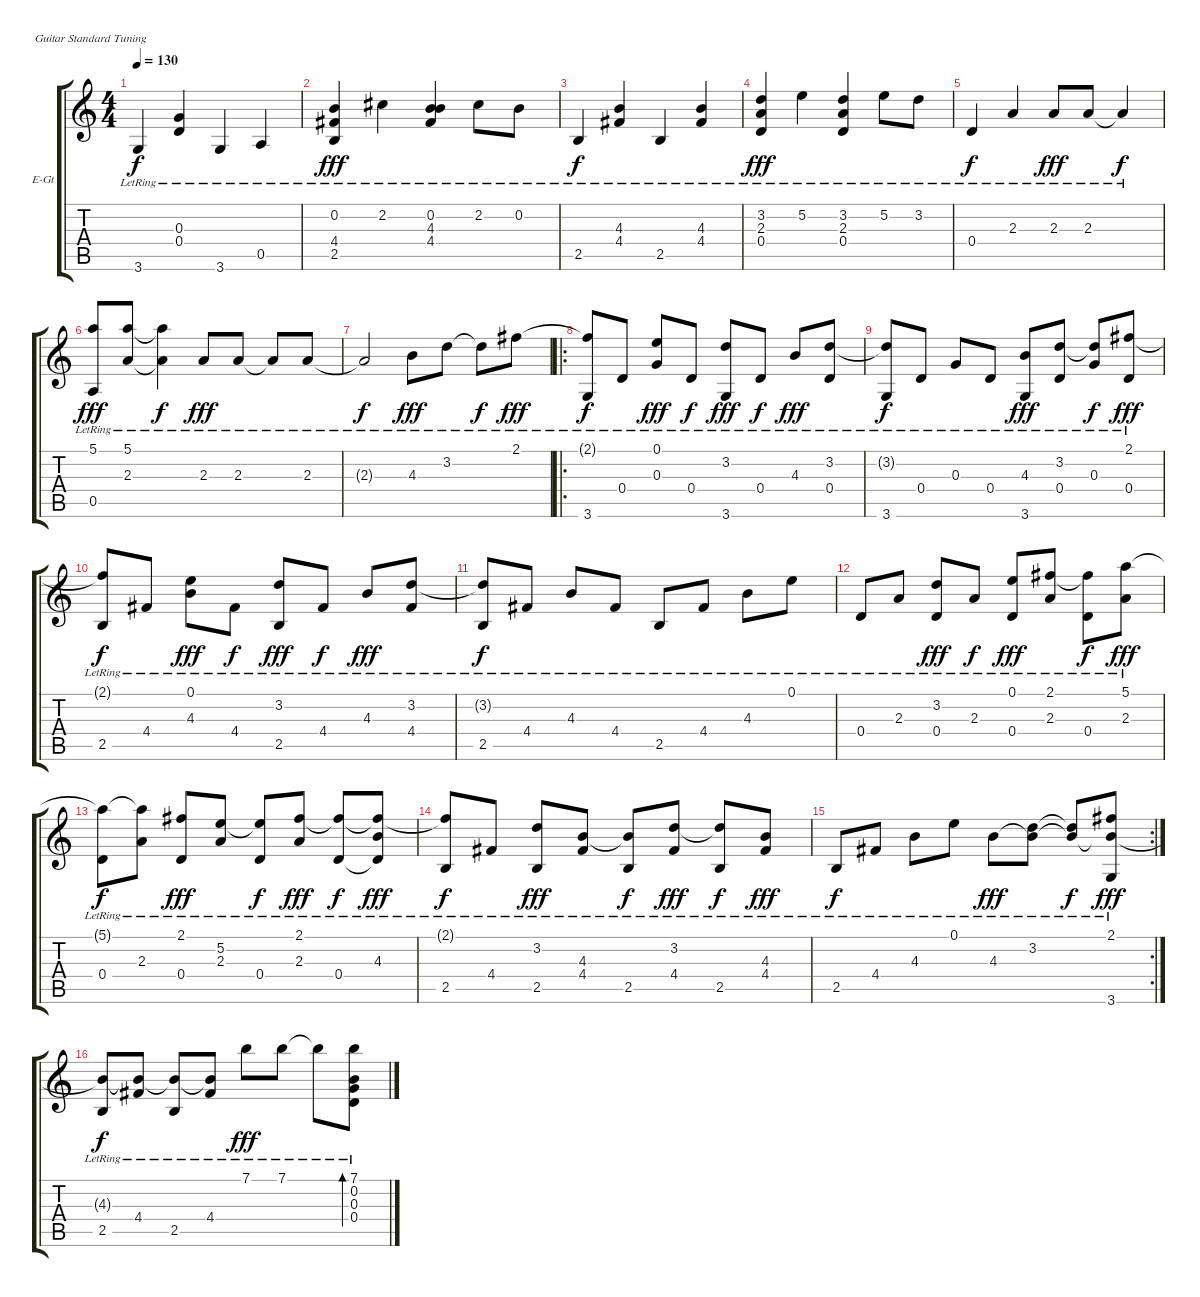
\bracketExtendMode groupsimilarinstruments
\firstSystemTrackNameOrientation horizontal
\otherSystemsTrackNameOrientation horizontal
\track ("Electric Guitar" "E-Gt") {instrument distortionguitar}
\staff {score tabs}
\tuning (E4 B3 G3 D3 A2 E2)
\ts (4 4)
\tempo 130
\clef g2
\ks c
3.6{lr}.4{dy f} (0.3{lr} 0.4{lr}).4 3.6{lr}.4 0.5{lr}.4 |
(0.2{lr} 4.4{lr} 2.5{lr}).4{dy fff} 2.2{lr}.4 (0.2{lr} 4.3{lr} 4.4{lr}).4 2.2{lr}.8 0.2{lr}.8 |
2.5{lr}.4{dy f} (4.3{lr} 4.4{lr}).4 2.5{lr}.4 (4.3{lr} 4.4{lr}).4 |
(3.2{lr} 2.3{lr} 0.4{lr}).4{dy fff} 5.2{lr}.4 (3.2{lr} 2.3{lr} 0.4{lr}).4 5.2{lr}.8 3.2{lr}.8 |
0.4{lr}.4{dy f} 2.3{lr}.4 2.3{lr}.8{dy fff} 2.3{lr}.8 2.3{lr t}.4{dy f} |
(5.1{lr} 0.5{lr}).8{dy fff} (5.1 2.3{lr}).8 (5.1{t} 2.3{lr t}).4{dy f} 2.3{lr}.8{dy fff} 2.3{lr}.8 2.3{lr t}.8 2.3{lr}.8 |
2.3{lr t}.2{dy f} 4.3{lr}.8{dy fff} 3.2{lr}.8 3.2{lr t}.8{dy f} 2.1{lr}.8{dy fff} |
\ro
(2.1{lr t} 3.6{lr}).8{dy f} 0.4{lr}.8 (0.1{lr} 0.3{lr}).8{dy fff} 0.4{lr}.8{dy f} (3.2{lr} 3.6{lr}).8{dy fff} 0.4{lr}.8{dy f} 4.3{lr}.8{dy fff} (3.2{lr} 0.4{lr}).8 |
(3.2{lr t} 3.6{lr}).8{dy f} 0.4{lr}.8 0.3{lr}.8 0.4{lr}.8 (4.3{lr} 3.6{lr}).8{dy fff} (3.2{lr} 0.4{lr}).8 (3.2{lr t} 0.3{lr}).8{dy f} (2.1{lr} 0.4).8{dy fff} |
(2.1{lr t} 2.5{lr}).8{dy f} 4.4{lr}.8 (0.1{lr} 4.3{lr}).8{dy fff} 4.4{lr}.8{dy f} (3.2{lr} 2.5{lr}).8{dy fff} 4.4{lr}.8{dy f} 4.3{lr}.8{dy fff} (3.2{lr} 4.4{lr}).8 |
(3.2{lr t} 2.5{lr}).8{dy f} 4.4{lr}.8 4.3{lr}.8 4.4{lr}.8 2.5{lr}.8 4.4{lr}.8 4.3{lr}.8 0.1{lr}.8 |
0.4{lr}.8 2.3{lr}.8 (3.2{lr} 0.4{lr}).8{dy fff} 2.3{lr}.8{dy f} (0.1{lr} 0.4{lr}).8{dy fff} (2.1{lr} 2.3{lr}).8 (2.1{lr t} 0.4{lr}).8{dy f} (5.1{lr} 2.3{lr}).8{dy fff} |
(0.4{lr} 5.1{lr t}).8{dy f} (5.1{lr t} 2.3{lr}).8 (2.1{lr} 0.4{lr}).8{dy fff} (5.2{lr} 2.3{lr}).8 (5.2{lr t} 0.4{lr}).8{dy f} (2.1{lr} 2.3{lr}).8{dy fff} (0.4{lr} 2.1{lr t}).8{dy f} (4.3{lr} 0.4{lr t} 2.1{lr t}).8{dy fff} |
(2.1{lr t} 2.5{lr}).8{dy f} 4.4{lr}.8 (3.2{lr} 2.5{lr}).8{dy fff} (4.3{lr} 4.4{lr}).8 (4.3{lr t} 2.5{lr}).8{dy f} (3.2{lr} 4.4{lr}).8{dy fff} (3.2{lr t} 2.5{lr}).8{dy f} (4.3{lr} 4.4{lr}).8{dy fff} |
\rc 2
2.5{lr}.8{dy f} 4.4{lr}.8 4.3{lr}.8 0.1{lr}.8 4.3{lr}.8{dy fff} (3.2{lr} 4.3{lr t}).8 (3.2{lr t} 4.3{lr t}).8{dy f} (2.1{lr} 3.6{lr} 4.3{lr t}).8{dy fff} |
(2.5{lr} 4.3{lr t}).8{dy f} (4.4{lr} 4.3{lr t}).8 (2.5{lr} 4.3{lr t}).8 (4.3{lr t} 4.4{lr}).8 7.1{lr}.8{dy fff} 7.1{lr}.8 7.1{lr t}.8 (7.1{lr} 0.2{lr} 0.3{lr} 0.4{lr}).8{bd 120}
